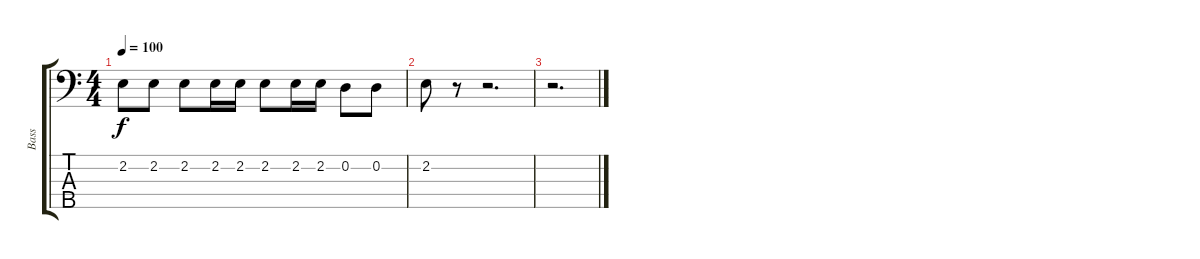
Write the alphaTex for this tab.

\track ("Bass" "Bass") {instrument electricbassfinger}
\staff {score tabs}
\tuning (G2 D2 A1 E1 B0) {hide}
\ts (4 4)
\tempo 100
\clef f4
\ks c
2.2.8{dy f} 2.2.8 2.2.8 2.2.16 2.2.16 2.2.8 2.2.16 2.2.16 0.2.8 0.2.8 |
2.2.8{instrument slapbass1} r.8 r.2{d} |
r.2{d}
